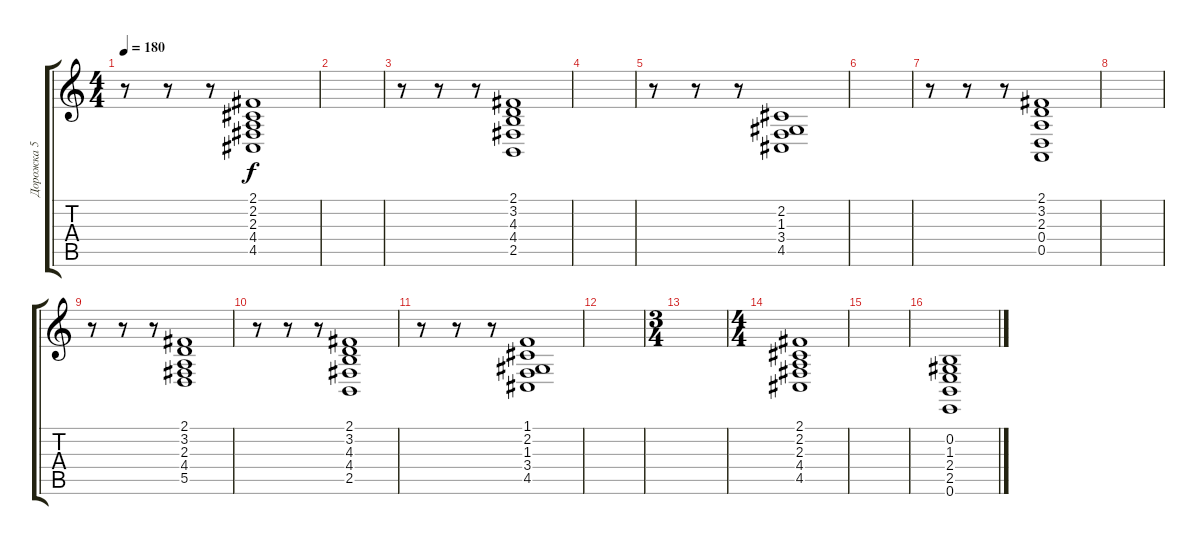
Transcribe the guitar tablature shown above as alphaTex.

\track ("Дорожка 5" "Дорожка 5") {instrument pad2warm}
\staff {score tabs}
\tuning (E4 B3 G3 D3 A2 E2) {hide}
\ts (4 4)
\tempo 180
\clef g2
\ks c
r.8{dy f} r.8 r.8 (2.1 2.2 2.3 4.4 4.5).1 |
|
r.8 r.8 r.8 (2.1 3.2 4.3 4.4 2.5).1 |
|
r.8 r.8 r.8 (2.2 1.3 3.4 4.5).1 |
|
r.8 r.8 r.8 (2.1 3.2 2.3 0.4 0.5).1 |
|
r.8 r.8 r.8 (2.1 3.2 2.3 4.4 5.5).1 |
r.8 r.8 r.8 (2.1 3.2 4.3 4.4 2.5).1 |
r.8 r.8 r.8 (1.1 2.2 1.3 3.4 4.5).1 |
|
\ts (3 4)
|
\ts (4 4)
(2.1 2.2 2.3 4.4 4.5).1 |
|
(0.2 1.3 2.4 2.5 0.6).1
